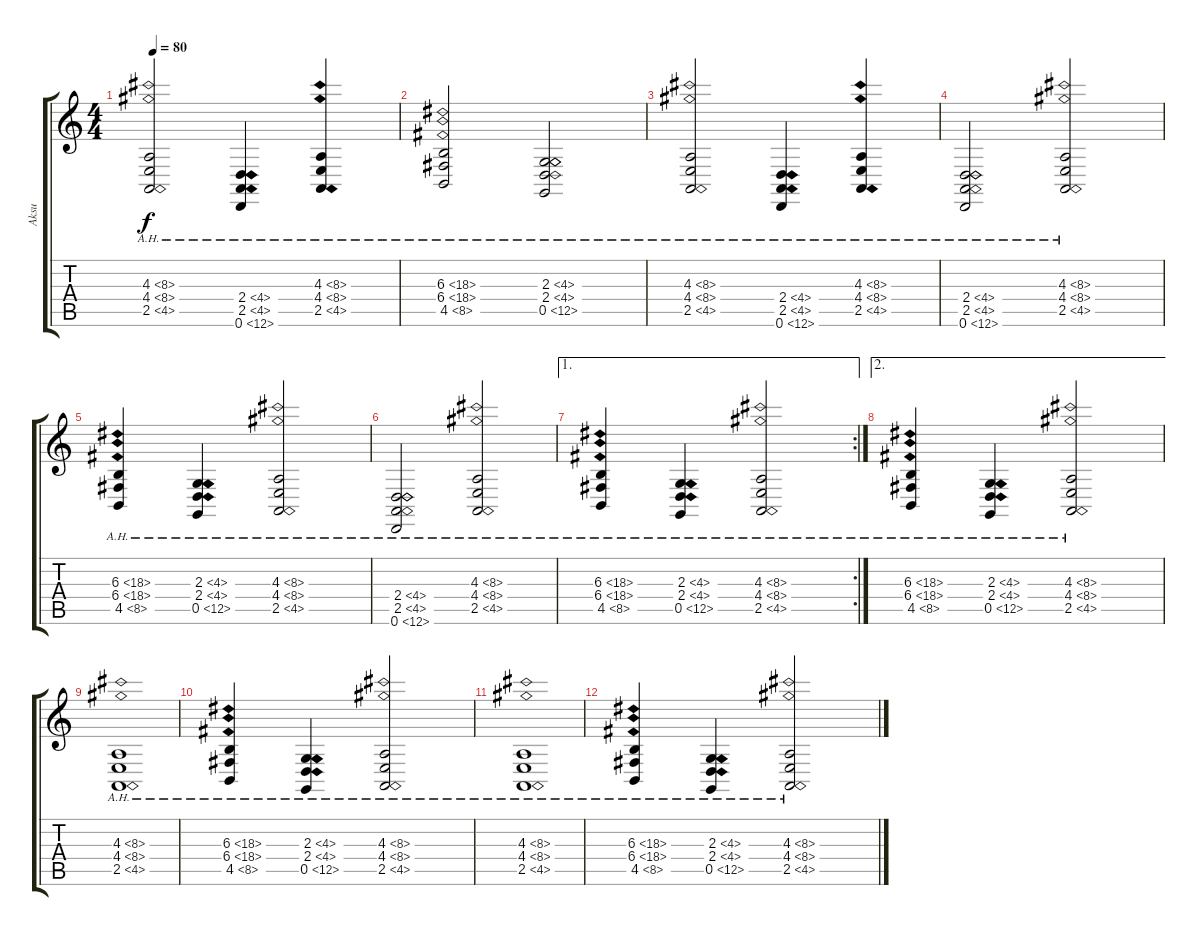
\track ("Aksu" "Aksu") {instrument choiraahs}
\staff {score tabs}
\tuning (D4 A3 F3 C3 G2 D2) {hide}
\ts (4 4)
\tempo 80
\clef g2
\ks c
(4.3{ah 4} 4.4{ah 4} 2.5{ah 2}).2{dy f} (2.4{ah 2} 2.5{ah 2} 0.6{ah 12}).4 (4.3{ah 4} 4.4{ah 4} 2.5{ah 2}).4 |
(6.3{ah 12} 6.4{ah 12} 4.5{ah 4}).2 (2.3{ah 2} 2.4{ah 2} 0.5{ah 12}).2 |
(4.3{ah 4} 4.4{ah 4} 2.5{ah 2}).2 (2.4{ah 2} 2.5{ah 2} 0.6{ah 12}).4 (4.3{ah 4} 4.4{ah 4} 2.5{ah 2}).4 |
(2.4{ah 2} 2.5{ah 2} 0.6{ah 12}).2 (4.3{ah 4} 4.4{ah 4} 2.5{ah 2}).2 |
(6.3{ah 12} 6.4{ah 12} 4.5{ah 4}).4 (2.3{ah 2} 2.4{ah 2} 0.5{ah 12}).4 (4.3{ah 4} 4.4{ah 4} 2.5{ah 2}).2 |
(2.4{ah 2} 2.5{ah 2} 0.6{ah 12}).2 (4.3{ah 4} 4.4{ah 4} 2.5{ah 2}).2 |
\ae 1
\rc 2
(6.3{ah 12} 6.4{ah 12} 4.5{ah 4}).4 (2.3{ah 2} 2.4{ah 2} 0.5{ah 12}).4 (4.3{ah 4} 4.4{ah 4} 2.5{ah 2}).2 |
\ae 2
(6.3{ah 12} 6.4{ah 12} 4.5{ah 4}).4 (2.3{ah 2} 2.4{ah 2} 0.5{ah 12}).4 (4.3{ah 4} 4.4{ah 4} 2.5{ah 2}).2 |
(4.3{ah 4} 4.4{ah 4} 2.5{ah 2}).1 |
(6.3{ah 12} 6.4{ah 12} 4.5{ah 4}).4 (2.3{ah 2} 2.4{ah 2} 0.5{ah 12}).4 (4.3{ah 4} 4.4{ah 4} 2.5{ah 2}).2 |
(4.3{ah 4} 4.4{ah 4} 2.5{ah 2}).1 |
(6.3{ah 12} 6.4{ah 12} 4.5{ah 4}).4 (2.3{ah 2} 2.4{ah 2} 0.5{ah 12}).4 (4.3{ah 4} 4.4{ah 4} 2.5{ah 2}).2
